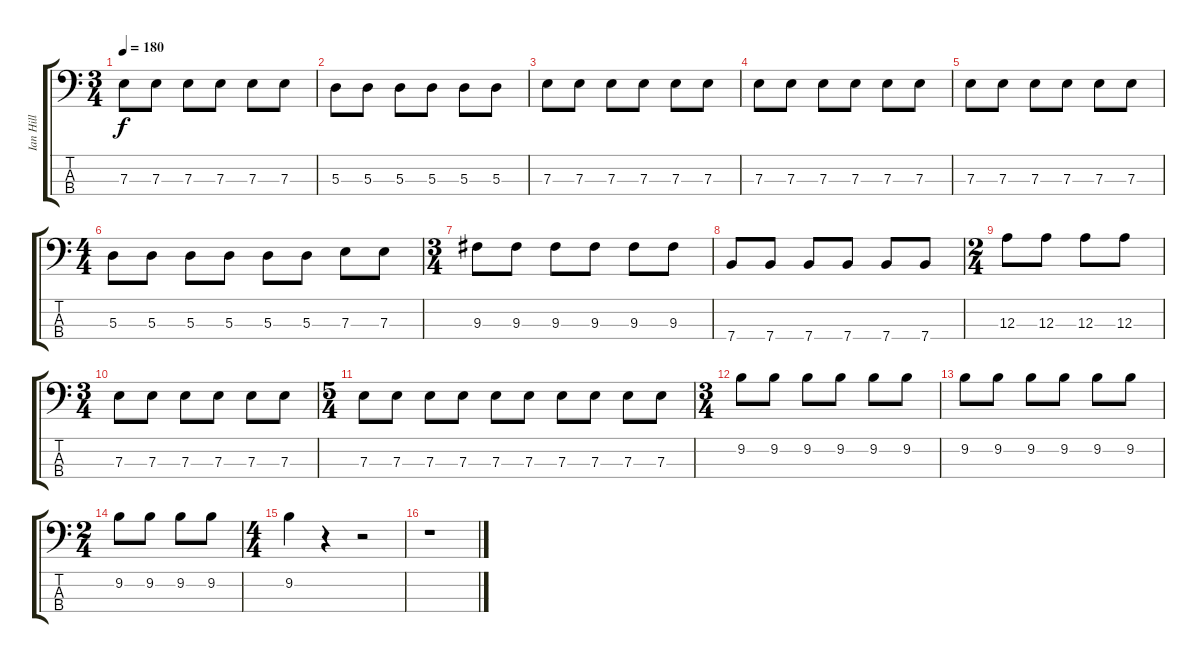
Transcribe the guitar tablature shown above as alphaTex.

\track ("Ian Hill" "Ian Hill") {instrument electricbasspick}
\staff {score tabs}
\tuning (G2 D2 A1 E1) {hide}
\ts (3 4)
\tempo 180
\clef f4
\ks c
7.3.8{dy f} 7.3.8 7.3.8 7.3.8 7.3.8 7.3.8 |
5.3.8 5.3.8 5.3.8 5.3.8 5.3.8 5.3.8 |
7.3.8 7.3.8 7.3.8 7.3.8 7.3.8 7.3.8 |
7.3.8 7.3.8 7.3.8 7.3.8 7.3.8 7.3.8 |
7.3.8 7.3.8 7.3.8 7.3.8 7.3.8 7.3.8 |
\ts (4 4)
5.3.8 5.3.8 5.3.8 5.3.8 5.3.8 5.3.8 7.3.8 7.3.8 |
\ts (3 4)
9.3.8 9.3.8 9.3.8 9.3.8 9.3.8 9.3.8 |
7.4.8 7.4.8 7.4.8 7.4.8 7.4.8 7.4.8 |
\ts (2 4)
12.3.8 12.3.8 12.3.8 12.3.8 |
\ts (3 4)
7.3.8 7.3.8 7.3.8 7.3.8 7.3.8 7.3.8 |
\ts (5 4)
7.3.8 7.3.8 7.3.8 7.3.8 7.3.8 7.3.8 7.3.8 7.3.8 7.3.8 7.3.8 |
\ts (3 4)
9.2.8 9.2.8 9.2.8 9.2.8 9.2.8 9.2.8 |
9.2.8 9.2.8 9.2.8 9.2.8 9.2.8 9.2.8 |
\ts (2 4)
9.2.8 9.2.8 9.2.8 9.2.8 |
\ts (4 4)
9.2.4 r.4 r.2 |
r.1
